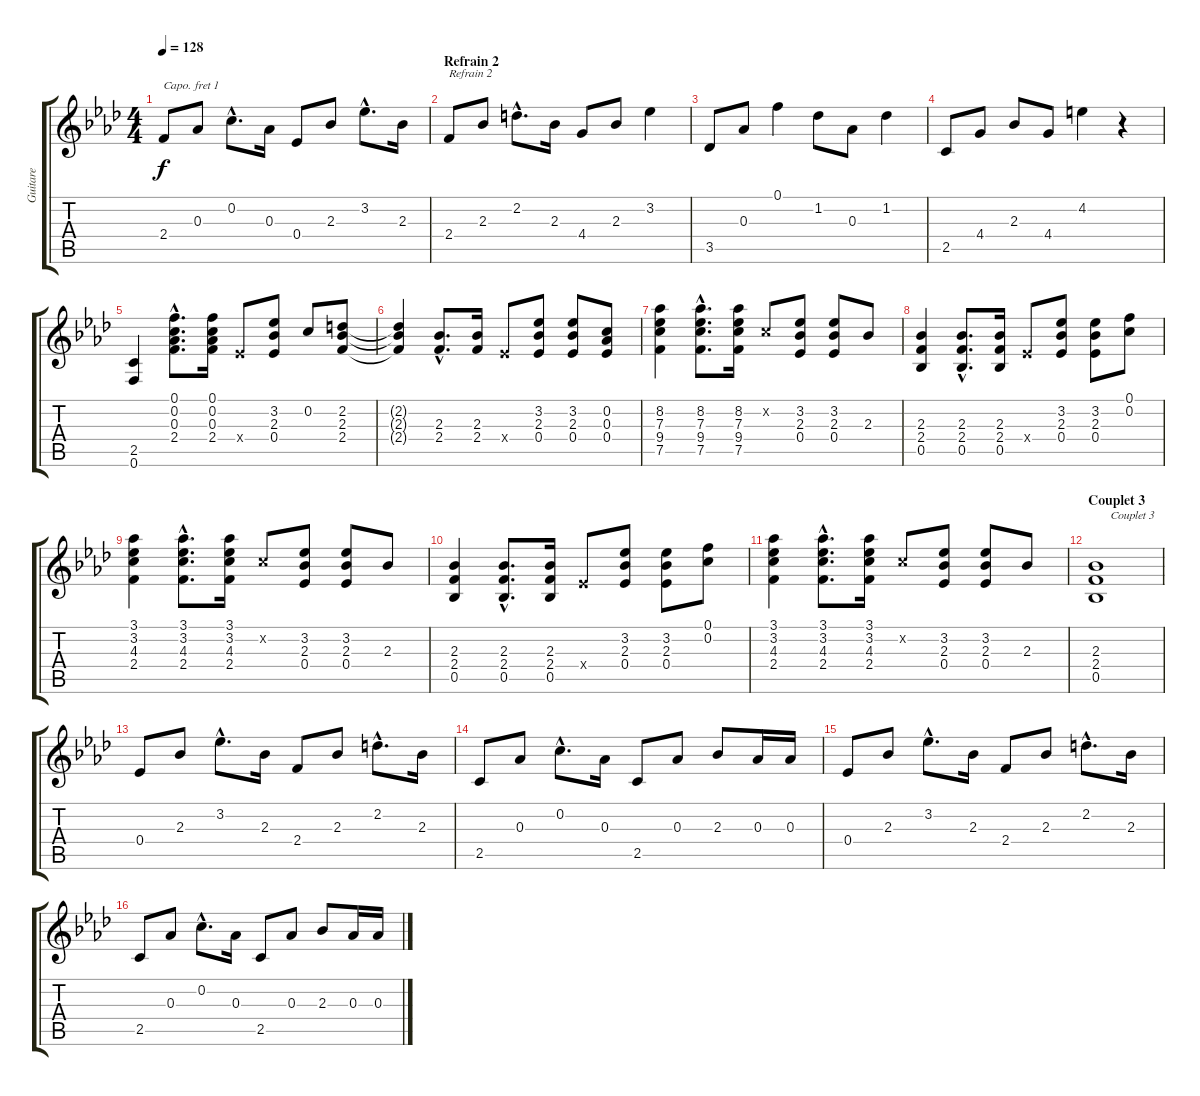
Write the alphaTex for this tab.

\track ("Guitare" "Guitare") {instrument electricguitarjazz}
\staff {score tabs}
\capo 1
\tuning (E4 B3 G3 D3 A2 E2) {hide}
\ts (4 4)
\tempo 128
\clef g2
\ks ab
2.4.8{dy f} 0.3.8 0.2{hac}.8{d} 0.3.16 0.4.8 2.3.8 3.2{hac}.8{d} 2.3.16 |
\section ("" "Refrain 2")
2.4.8{txt "Refrain 2"} 2.3.8 2.2{hac}.8{d} 2.3.16 4.4.8 2.3.8 3.2.4 |
3.5.8 0.3.8 0.1.4 1.2.8 0.3.8 1.2.4 |
2.5.8 4.4.8 2.3.8 4.4.8 4.2.4 r.4 |
(2.5 0.6).4 (0.1{hac} 0.2{hac} 0.3{hac} 2.4{hac}).8{d} (0.1 0.2 0.3 2.4).16 0.4{x}.8 (3.2 2.3 0.4).8 0.2.8 (2.2 2.3 2.4).8 |
(2.2{t} 2.3{t} 2.4{t}).4 (2.3{hac} 2.4{hac}).8{d} (2.3 2.4).16 0.4{x}.8 (3.2 2.3 0.4).8 (3.2 2.3 0.4).8 (0.2 0.3 0.4).8 |
(8.2 7.3 9.4 7.5).4 (8.2{hac} 7.3{hac} 9.4{hac} 7.5{hac}).8{d} (8.2 7.3 9.4 7.5).16 0.2{x}.8 (3.2 2.3 0.4).8 (3.2 2.3 0.4).8 2.3.8 |
(2.3 2.4 0.5).4 (2.3{hac} 2.4{hac} 0.5{hac}).8{d} (2.3 2.4 0.5).16 0.4{x}.8 (3.2 2.3 0.4).8 (3.2 2.3 0.4).8 (0.1 0.2).8 |
(3.1 3.2 4.3 2.4).4 (3.1{hac} 3.2{hac} 4.3{hac} 2.4{hac}).8{d} (3.1 3.2 4.3 2.4).16 0.2{x}.8 (3.2 2.3 0.4).8 (3.2 2.3 0.4).8 2.3.8 |
(2.3 2.4 0.5).4 (2.3{hac} 2.4{hac} 0.5{hac}).8{d} (2.3 2.4 0.5).16 0.4{x}.8 (3.2 2.3 0.4).8 (3.2 2.3 0.4).8 (0.1 0.2).8 |
(3.1 3.2 4.3 2.4).4 (3.1{hac} 3.2{hac} 4.3{hac} 2.4{hac}).8{d} (3.1 3.2 4.3 2.4).16 0.2{x}.8 (3.2 2.3 0.4).8 (3.2 2.3 0.4).8 2.3.8 |
\section ("" "Couplet 3")
(2.3 2.4 0.5).1{txt "     Couplet 3"} |
0.4.8 2.3.8 3.2{hac}.8{d} 2.3.16 2.4.8 2.3.8 2.2{hac}.8{d} 2.3.16 |
2.5.8 0.3.8 0.2{hac}.8{d} 0.3.16 2.5.8 0.3.8 2.3.8 0.3.16 0.3.16 |
0.4.8 2.3.8 3.2{hac}.8{d} 2.3.16 2.4.8 2.3.8 2.2{hac}.8{d} 2.3.16 |
2.5.8 0.3.8 0.2{hac}.8{d} 0.3.16 2.5.8 0.3.8 2.3.8 0.3.16 0.3.16
